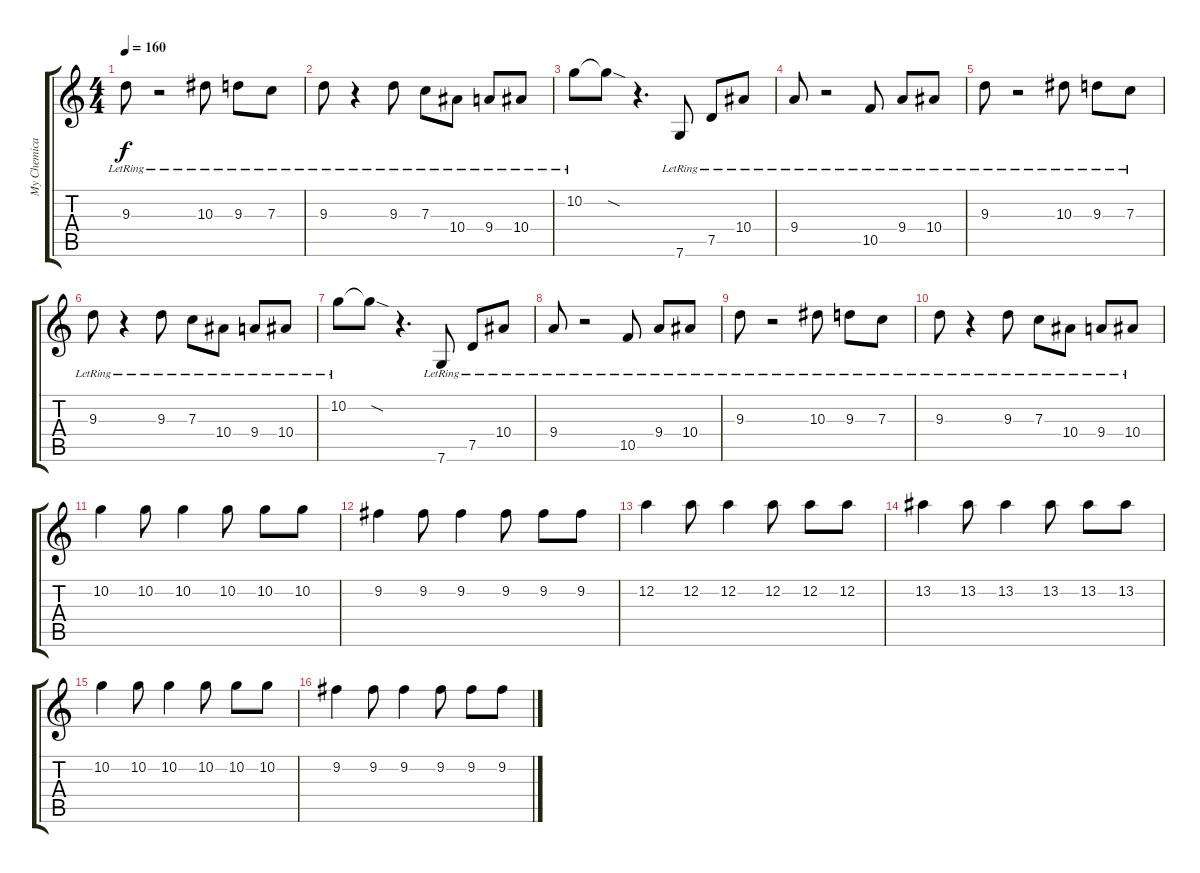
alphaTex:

\track ("My Chemical Kevin" "My Chemica") {instrument overdrivenguitar}
\staff {score tabs}
\tuning (D4 A3 F3 C3 G2 C2) {hide}
\ts (4 4)
\tempo 160
\clef g2
\ks c
9.3{lr}.8{dy f} r.2 10.3{lr}.8 9.3{lr}.8 7.3{lr}.8 |
9.3{lr}.8 r.4 9.3{lr}.8 7.3{lr}.8 10.4{lr}.8 9.4{lr}.8 10.4{lr}.8 |
10.2{lr}.8 10.2{sod t}.8 r.4{d} 7.6{lr}.8 7.5{lr}.8 10.4{lr}.8 |
9.4{lr}.8 r.2 10.5{lr}.8 9.4{lr}.8 10.4{lr}.8 |
9.3{lr}.8 r.2 10.3{lr}.8 9.3{lr}.8 7.3{lr}.8 |
9.3{lr}.8 r.4 9.3{lr}.8 7.3{lr}.8 10.4{lr}.8 9.4{lr}.8 10.4{lr}.8 |
10.2{lr}.8 10.2{sod t}.8 r.4{d} 7.6{lr}.8 7.5{lr}.8 10.4{lr}.8 |
9.4{lr}.8 r.2 10.5{lr}.8 9.4{lr}.8 10.4{lr}.8 |
9.3{lr}.8 r.2 10.3{lr}.8 9.3{lr}.8 7.3{lr}.8 |
9.3{lr}.8 r.4 9.3{lr}.8 7.3{lr}.8 10.4{lr}.8 9.4{lr}.8 10.4{lr}.8 |
10.2.4 10.2.8 10.2.4 10.2.8 10.2.8 10.2.8 |
9.2.4 9.2.8 9.2.4 9.2.8 9.2.8 9.2.8 |
12.2.4 12.2.8 12.2.4 12.2.8 12.2.8 12.2.8 |
13.2.4 13.2.8 13.2.4 13.2.8 13.2.8 13.2.8 |
10.2.4 10.2.8 10.2.4 10.2.8 10.2.8 10.2.8 |
9.2.4 9.2.8 9.2.4 9.2.8 9.2.8 9.2.8
